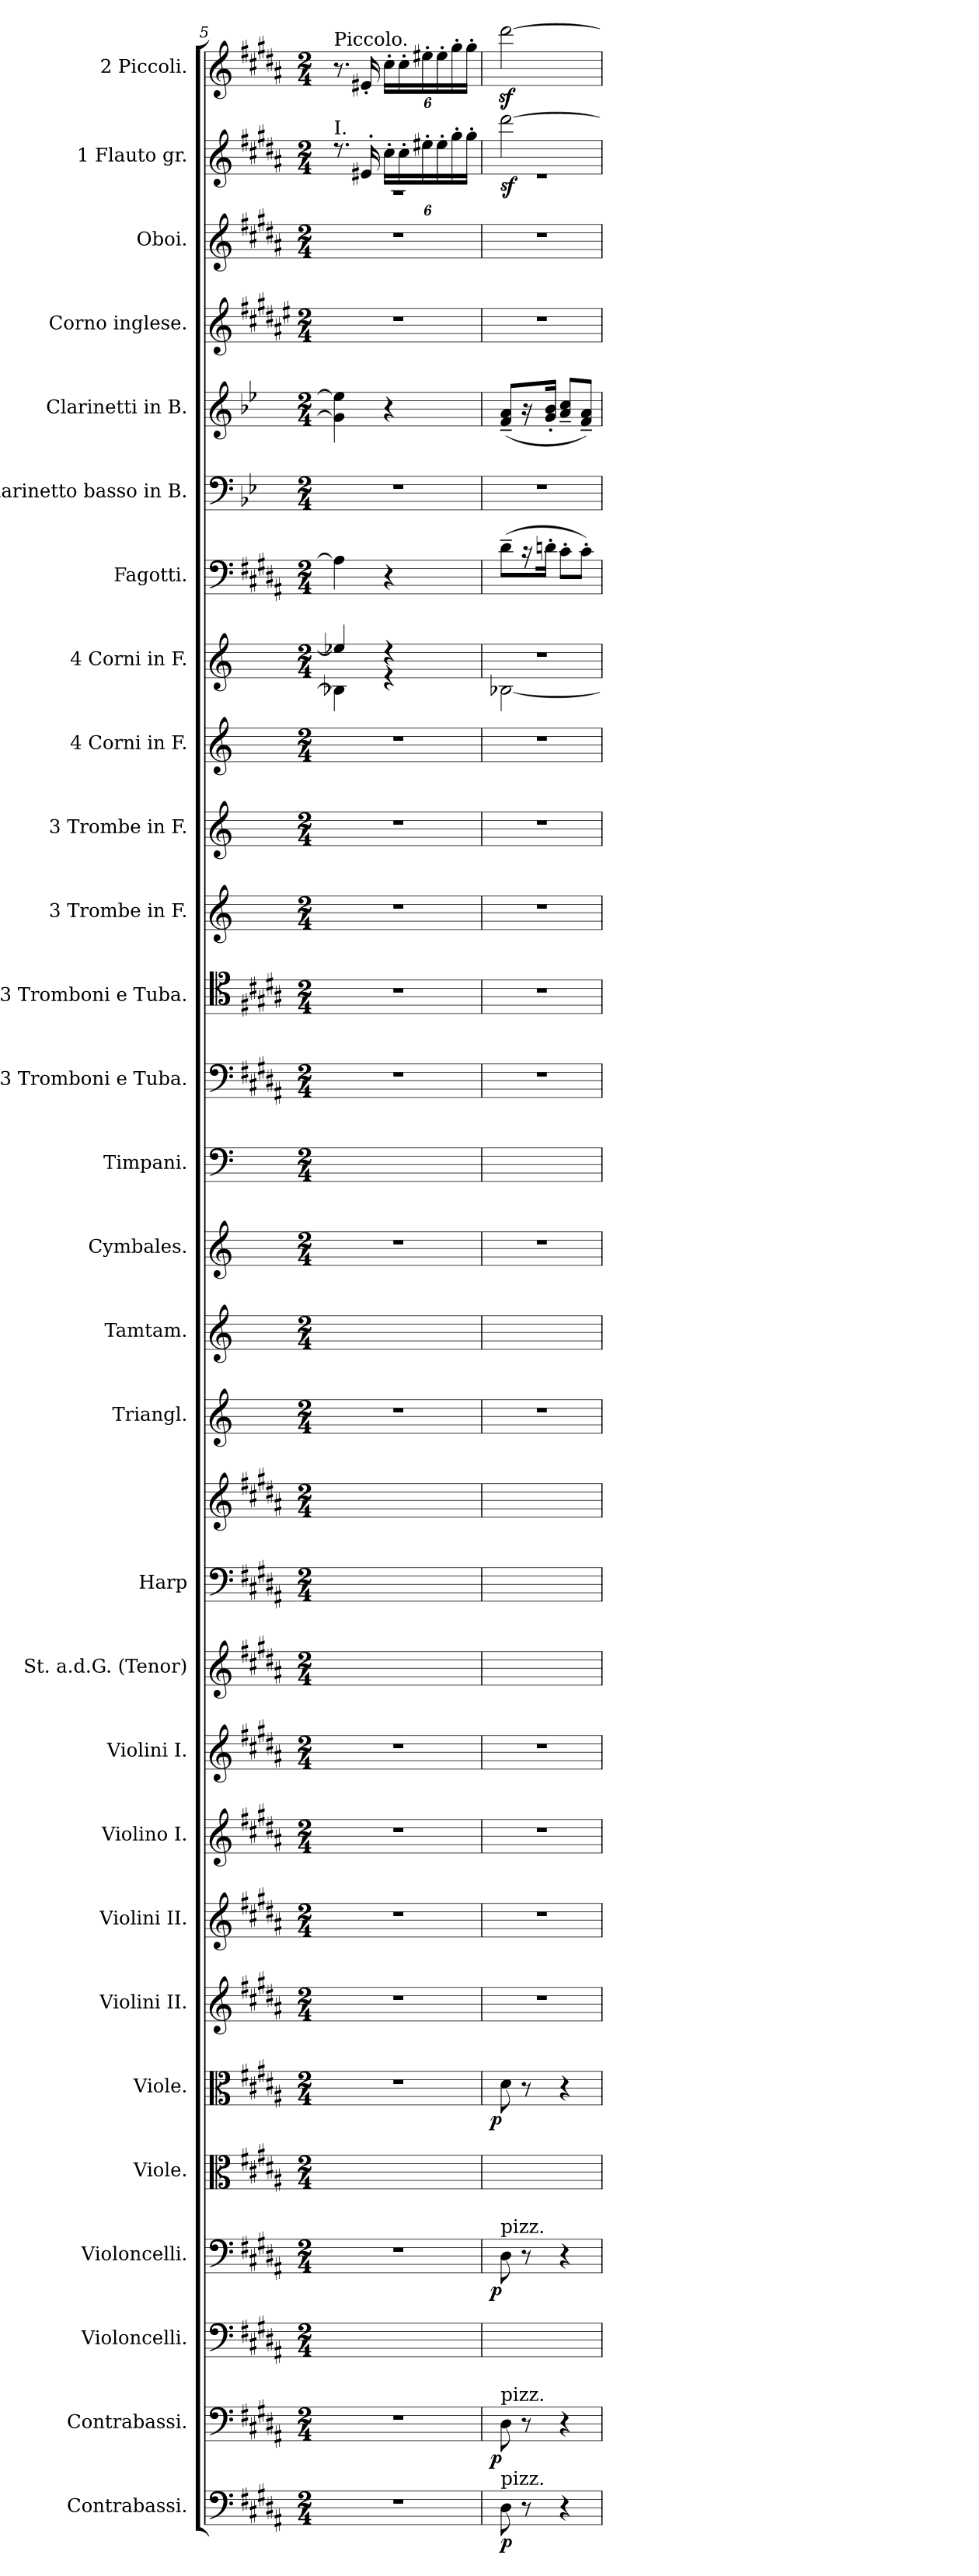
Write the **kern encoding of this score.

**kern	**dynam	**kern	**dynam	**kern	**kern	**dynam	**kern	**kern	**dynam	**kern	**kern	**kern	**kern	**kern	**kern	**kern	**kern	**kern	**kern	**kern	**kern	**kern	**kern	**kern	**kern	**kern	**kern	**kern	**kern	**kern	**kern	**kern	**dynam	**kern
*part29	*part29	*part28	*part28	*part27	*part26	*part26	*part25	*part24	*part24	*part23	*part22	*part21	*part20	*part19	*part18	*part18	*part17	*part16	*part15	*part14	*part13	*part12	*part11	*part10	*part9	*part8	*part7	*part6	*part5	*part4	*part3	*part2	*part2	*part1
*staff30	*staff30	*staff29	*staff29	*staff28	*staff27	*staff27	*staff26	*staff25	*staff25	*staff24	*staff23	*staff22	*staff21	*staff20	*staff19	*staff18	*staff17	*staff16	*staff15	*staff14	*staff13	*staff12	*staff11	*staff10	*staff9	*staff8	*staff7	*staff6	*staff5	*staff4	*staff3	*staff2	*staff2	*staff1
*I"Contrabassi.	*	*I"Contrabassi.	*	*I"Violoncelli.	*I"Violoncelli.	*	*I"Viole.	*I"Viole.	*	*I"Violini II.	*I"Violini II.	*I"Violino I.	*I"Violini I.	*I"St. a.d.G. (Tenor)	*I"Harp	*	*I"Triangl.	*I"Tamtam.	*I"Cymbales.	*I"Timpani.	*I"3 Tromboni e Tuba.	*I"3 Tromboni e Tuba.	*I"3 Trombe in F.	*I"3 Trombe in F.	*I"4 Corni in F.	*I"4 Corni in F.	*I"Fagotti.	*I"Clarinetto basso in B.	*I"Clarinetti in B.	*I"Corno inglese.	*I"Oboi.	*I"1 Flauto gr.	*	*I"2 Piccoli.
*I'C. B.	*	*I'C. B.	*	*I'Vcll.	*I'Vcll.	*	*	*	*	*I'Viol. II.	*I'Viol. II.	*I'Viol. I.	*I'Viol. I.	*I'T	*I'Hp	*	*I'triangl	*I'Tam-Tam.	*I'Cymb	*I'Timp.	*	*	*	*	*	*	*I'Fag.	*I'Cl. B. in B	*I'Cl. in B.	*I'Cor.ingl.	*I'Ob.	*I'Fl.gr.	*	*
*clefF4	*	*clefF4	*	*clefF4	*clefF4	*	*clefC3	*clefC3	*	*clefG2	*clefG2	*clefG2	*clefG2	*clefG2	*clefF4	*clefG2	*clefG2	*clefG2	*clefG2	*clefF4	*clefF4	*clefC4	*clefG2	*clefG2	*clefG2	*clefG2	*clefF4	*clefF4	*clefG2	*clefG2	*clefG2	*clefG2	*	*clefG2
*	*	*	*	*	*	*	*	*	*	*	*	*	*	*	*	*	*	*	*	*	*	*	*ITrd-3c-5	*ITrd-3c-5	*ITrd4c7	*ITrd4c7	*	*ITrd1c2	*ITrd1c2	*ITrd4c7	*	*	*	*
*k[f#c#g#d#a#]	*	*k[f#c#g#d#a#]	*	*k[f#c#g#d#a#]	*k[f#c#g#d#a#]	*	*k[f#c#g#d#a#]	*k[f#c#g#d#a#]	*	*k[f#c#g#d#a#]	*k[f#c#g#d#a#]	*k[f#c#g#d#a#]	*k[f#c#g#d#a#]	*k[f#c#g#d#a#]	*k[f#c#g#d#a#]	*k[f#c#g#d#a#]	*k[]	*k[]	*k[]	*k[]	*k[f#c#g#d#a#]	*k[f#c#g#d#a#]	*k[b-]	*k[b-]	*k[b-]	*k[b-]	*k[f#c#g#d#a#]	*k[b-e-a-d-]	*k[b-e-a-d-]	*k[f#c#g#d#a#]	*k[f#c#g#d#a#]	*k[f#c#g#d#a#]	*	*k[f#c#g#d#a#]
*B:	*	*B:	*	*B:	*B:	*	*B:	*B:	*	*B:	*B:	*B:	*B:	*B:	*B:	*B:	*	*	*	*	*B:	*B:	*	*	*	*	*B:	*	*	*B:	*B:	*B:	*	*B:
*M2/4	*	*M2/4	*	*M2/4	*M2/4	*	*M2/4	*M2/4	*	*M2/4	*M2/4	*M2/4	*M2/4	*M2/4	*M2/4	*M2/4	*M2/4	*M2/4	*M2/4	*M2/4	*M2/4	*M2/4	*M2/4	*M2/4	*M2/4	*M2/4	*M2/4	*M2/4	*M2/4	*M2/4	*M2/4	*M2/4	*	*M2/4
=5	=5	=5	=5	=5	=5	=5	=5	=5	=5	=5	=5	=5	=5	=5	=5	=5	=5	=5	=5	=5	=5	=5	=5	=5	=5	=5	=5	=5	=5	=5	=5	=5	=5	=5
*	*	*	*	*	*	*	*	*	*	*	*	*	*	*	*	*	*	*	*	*	*	*	*	*	*	*^	*	*	*	*	*	*^	*	*
!	!	!	!	!	!	!	!	!	!	!	!	!	!	!	!	!	!	!	!	!	!	!	!	!	!	!	!	!	!	!	!	!	!	!	!	!LO:TX:a:t=Piccolo.
!	!	!	!	!	!	!	!	!	!	!	!	!	!	!	!	!	!	!	!	!	!	!	!	!	!	!	!	!	!	!	!	!	!LO:TX:a:t=I.	!	!	!
2r	.	2r	.	2ryy	2r	.	2ryy	2r	.	2r	2r	2r	2r	2ryy	2ryy	2ryy	2r	2ryy	2r	2ryy	2r	2r	2r	2r	2r	4a-X/]	4E-X\]	4A#\]	2r	4f]\ 4dd-]\	2r	2r	8.r	2rA	.	8.r
.	.	.	.	.	.	.	.	.	.	.	.	.	.	.	.	.	.	.	.	.	.	.	.	.	.	.	.	.	.	.	.	.	16e#X'/	.	.	16e#X'/
.	.	.	.	.	.	.	.	.	.	.	.	.	.	.	.	.	.	.	.	.	.	.	.	.	.	4rdd	4re	4r	.	4r	.	.	24cc#'\LL	.	.	24cc#'\LL
.	.	.	.	.	.	.	.	.	.	.	.	.	.	.	.	.	.	.	.	.	.	.	.	.	.	.	.	.	.	.	.	.	24cc#'\	.	.	24cc#'\
.	.	.	.	.	.	.	.	.	.	.	.	.	.	.	.	.	.	.	.	.	.	.	.	.	.	.	.	.	.	.	.	.	24ee#X'\	.	.	24ee#X'\
.	.	.	.	.	.	.	.	.	.	.	.	.	.	.	.	.	.	.	.	.	.	.	.	.	.	.	.	.	.	.	.	.	24ee#'\	.	.	24ee#'\
.	.	.	.	.	.	.	.	.	.	.	.	.	.	.	.	.	.	.	.	.	.	.	.	.	.	.	.	.	.	.	.	.	24gg#'\	.	.	24gg#'\
.	.	.	.	.	.	.	.	.	.	.	.	.	.	.	.	.	.	.	.	.	.	.	.	.	.	.	.	.	.	.	.	.	24gg#'\JJ	.	.	24gg#'\JJ
=6	=6	=6	=6	=6	=6	=6	=6	=6	=6	=6	=6	=6	=6	=6	=6	=6	=6	=6	=6	=6	=6	=6	=6	=6	=6	=6	=6	=6	=6	=6	=6	=6	=6	=6	=6	=6
!	!	!	!	!	!LO:TX:a:t=pizz.	!	!	!	!	!	!	!	!	!	!	!	!	!	!	!	!	!	!	!	!	!	!	!	!	!	!	!	!	!	!	!
!	!	!LO:TX:a:t=pizz.	!	!	!	!	!	!	!	!	!	!	!	!	!	!	!	!	!	!	!	!	!	!	!	!	!	!	!	!	!	!	!	!	!	!
!LO:TX:a:t=pizz.	!	!	!	!	!	!	!	!	!	!	!	!	!	!	!	!	!	!	!	!	!	!	!	!	!	!	!	!	!	!	!	!	!	!	!	!
!	!	!	!LO:DY:b:rj	!	!	!LO:DY:b:rj	!	!	!LO:DY:b:rj	!	!	!	!	!	!	!	!	!	!	!	!	!	!	!	!	!	!	!	!	!	!	!	!	!	!	!
8D#\	p	8D#\	p	2ryy	8D#\	p	2ryy	8d#\	p	2r	2r	2r	2r	2ryy	2ryy	2ryy	2r	2ryy	2r	2ryy	2r	2r	2r	2r	2r	2rdd	[2E-X\	(8d#~\L	2r	(8e-~>/ 8g~>/L	2r	2r	[2ddd#\	2re	sf	[2ddd#z\
8r	.	8r	.	.	8r	.	.	8r	.	.	.	.	.	.	.	.	.	.	.	.	.	.	.	.	.	.	.	16r	.	16r	.	.	.	.	.	.
.	.	.	.	.	.	.	.	.	.	.	.	.	.	.	.	.	.	.	.	.	.	.	.	.	.	.	.	16dn'\Jk	.	16f'>/ 16a-'>/Jk	.	.	.	.	.	.
4r	.	4r	.	.	4r	.	.	4r	.	.	.	.	.	.	.	.	.	.	.	.	.	.	.	.	.	.	.	8c#'\L	.	8g~>/ 8b-~>/L	.	.	.	.	.	.
.	.	.	.	.	.	.	.	.	.	.	.	.	.	.	.	.	.	.	.	.	.	.	.	.	.	.	.	8c#'\J)	.	8e-~>/ 8g~>/J)	.	.	.	.	.	.
*	*	*	*	*	*	*	*	*	*	*	*	*	*	*	*	*	*	*	*	*	*	*	*	*	*	*v	*v	*	*	*	*	*	*v	*v	*	*
=	=	=	=	=	=	=	=	=	=	=	=	=	=	=	=	=	=	=	=	=	=	=	=	=	=	=	=	=	=	=	=	=	=	=
*-	*-	*-	*-	*-	*-	*-	*-	*-	*-	*-	*-	*-	*-	*-	*-	*-	*-	*-	*-	*-	*-	*-	*-	*-	*-	*-	*-	*-	*-	*-	*-	*-	*-	*-
